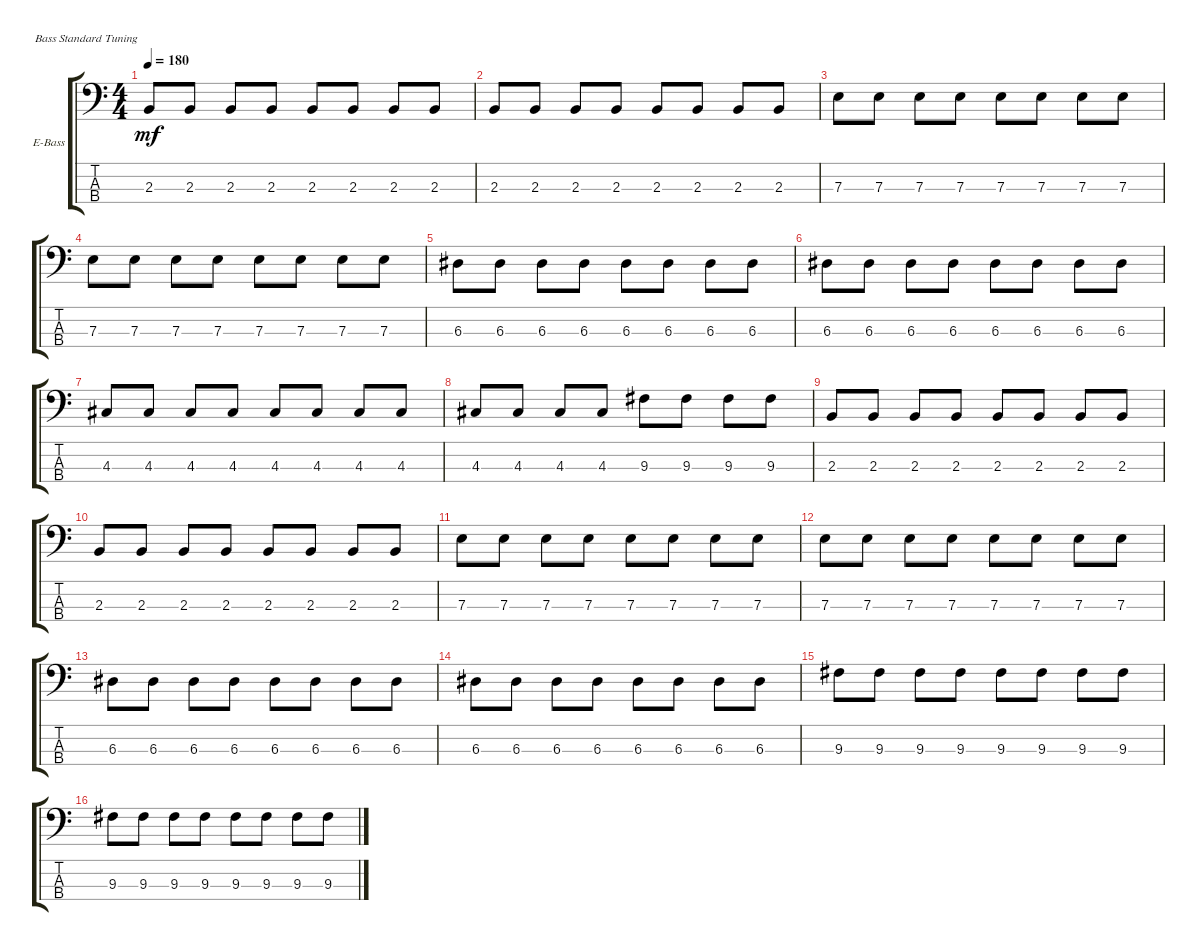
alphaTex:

\defaultSystemsLayout 4
\bracketExtendMode groupsimilarinstruments
\firstSystemTrackNameOrientation horizontal
\otherSystemsTrackNameOrientation horizontal
\track ("Бас (Петар)" "E-Bass") {instrument electricbassfinger}
\staff {score tabs}
\tuning (G2 D2 A1 E1)
\ts (4 4)
\tempo 180
\clef f4
\scale
0.487395
\ks c
2.3.8{dy mf instrument electricbassfinger} 2.3.8 2.3.8 2.3.8 2.3.8 2.3.8 2.3.8 2.3.8 |
\scale
0.256303 2.3.8 2.3.8 2.3.8 2.3.8 2.3.8 2.3.8 2.3.8 2.3.8 |
\scale
0.256303 7.3.8 7.3.8 7.3.8 7.3.8 7.3.8 7.3.8 7.3.8 7.3.8 |
\scale
0.333333 7.3.8 7.3.8 7.3.8 7.3.8 7.3.8 7.3.8 7.3.8 7.3.8 |
\scale
0.333333 6.3.8 6.3.8 6.3.8 6.3.8 6.3.8 6.3.8 6.3.8 6.3.8 |
\scale
0.333333 6.3.8 6.3.8 6.3.8 6.3.8 6.3.8 6.3.8 6.3.8 6.3.8 |
\scale
0.333333 4.3.8 4.3.8 4.3.8 4.3.8 4.3.8 4.3.8 4.3.8 4.3.8 |
\scale
0.333333 4.3.8 4.3.8 4.3.8 4.3.8 9.3.8 9.3.8 9.3.8 9.3.8 |
\scale
0.333333 2.3.8 2.3.8 2.3.8 2.3.8 2.3.8 2.3.8 2.3.8 2.3.8 |
\scale
0.333333 2.3.8 2.3.8 2.3.8 2.3.8 2.3.8 2.3.8 2.3.8 2.3.8 |
\scale
0.333333 7.3.8 7.3.8 7.3.8 7.3.8 7.3.8 7.3.8 7.3.8 7.3.8 |
\scale
0.333333 7.3.8 7.3.8 7.3.8 7.3.8 7.3.8 7.3.8 7.3.8 7.3.8 |
\scale
0.333333 6.3.8 6.3.8 6.3.8 6.3.8 6.3.8 6.3.8 6.3.8 6.3.8 |
\scale
0.333333 6.3.8 6.3.8 6.3.8 6.3.8 6.3.8 6.3.8 6.3.8 6.3.8 |
\scale
0.333333 9.3.8 9.3.8 9.3.8 9.3.8 9.3.8 9.3.8 9.3.8 9.3.8 |
9.3.8 9.3.8 9.3.8 9.3.8 9.3.8 9.3.8 9.3.8 9.3.8
